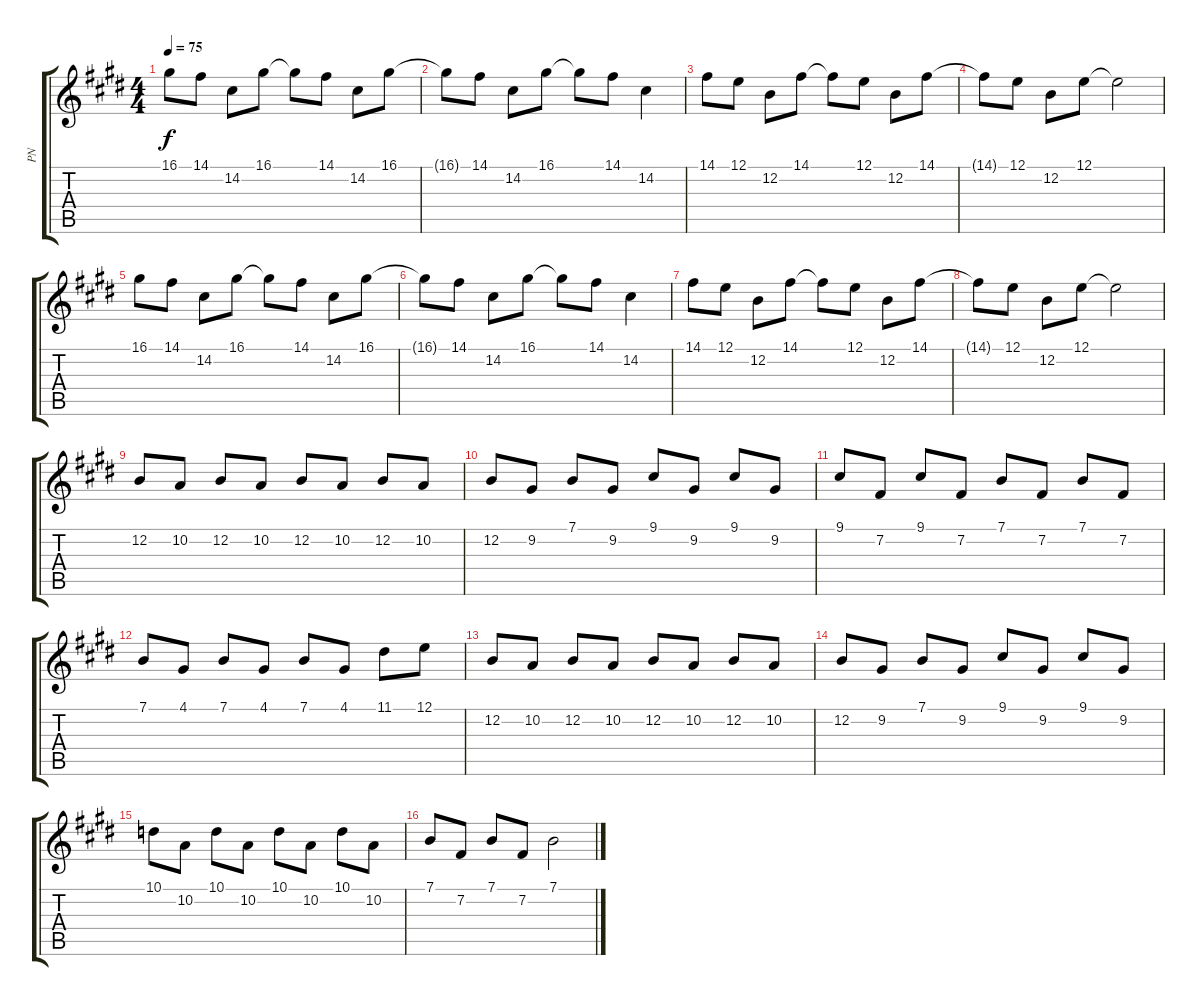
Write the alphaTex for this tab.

\track ("PN" "PN") {instrument electricgrandpiano}
\staff {score tabs}
\tuning (E4 B3 G3 D3 A2 E2) {hide}
\ts (4 4)
\tempo 75
\clef g2
\ks e
16.1.8{dy f instrument electricgrandpiano} 14.1.8 14.2.8 16.1.8 16.1{t}.8 14.1.8 14.2.8 16.1.8 |
16.1{t}.8 14.1.8 14.2.8 16.1.8 16.1{t}.8 14.1.8 14.2.4 |
14.1.8 12.1.8 12.2.8 14.1.8 14.1{t}.8 12.1.8 12.2.8 14.1.8 |
14.1{t}.8 12.1.8 12.2.8 12.1.8 12.1{t}.2 |
16.1.8 14.1.8 14.2.8 16.1.8 16.1{t}.8 14.1.8 14.2.8 16.1.8 |
16.1{t}.8 14.1.8 14.2.8 16.1.8 16.1{t}.8 14.1.8 14.2.4 |
14.1.8 12.1.8 12.2.8 14.1.8 14.1{t}.8 12.1.8 12.2.8 14.1.8 |
14.1{t}.8 12.1.8 12.2.8 12.1.8 12.1{t}.2 |
12.2.8 10.2.8 12.2.8 10.2.8 12.2.8 10.2.8 12.2.8 10.2.8 |
12.2.8 9.2.8 7.1.8 9.2.8 9.1.8 9.2.8 9.1.8 9.2.8 |
9.1.8 7.2.8 9.1.8 7.2.8 7.1.8 7.2.8 7.1.8 7.2.8 |
7.1.8 4.1.8 7.1.8 4.1.8 7.1.8 4.1.8 11.1.8 12.1.8 |
12.2.8 10.2.8 12.2.8 10.2.8 12.2.8 10.2.8 12.2.8 10.2.8 |
12.2.8 9.2.8 7.1.8 9.2.8 9.1.8 9.2.8 9.1.8 9.2.8 |
10.1.8 10.2.8 10.1.8 10.2.8 10.1.8 10.2.8 10.1.8 10.2.8 |
7.1.8 7.2.8 7.1.8 7.2.8 7.1.2
